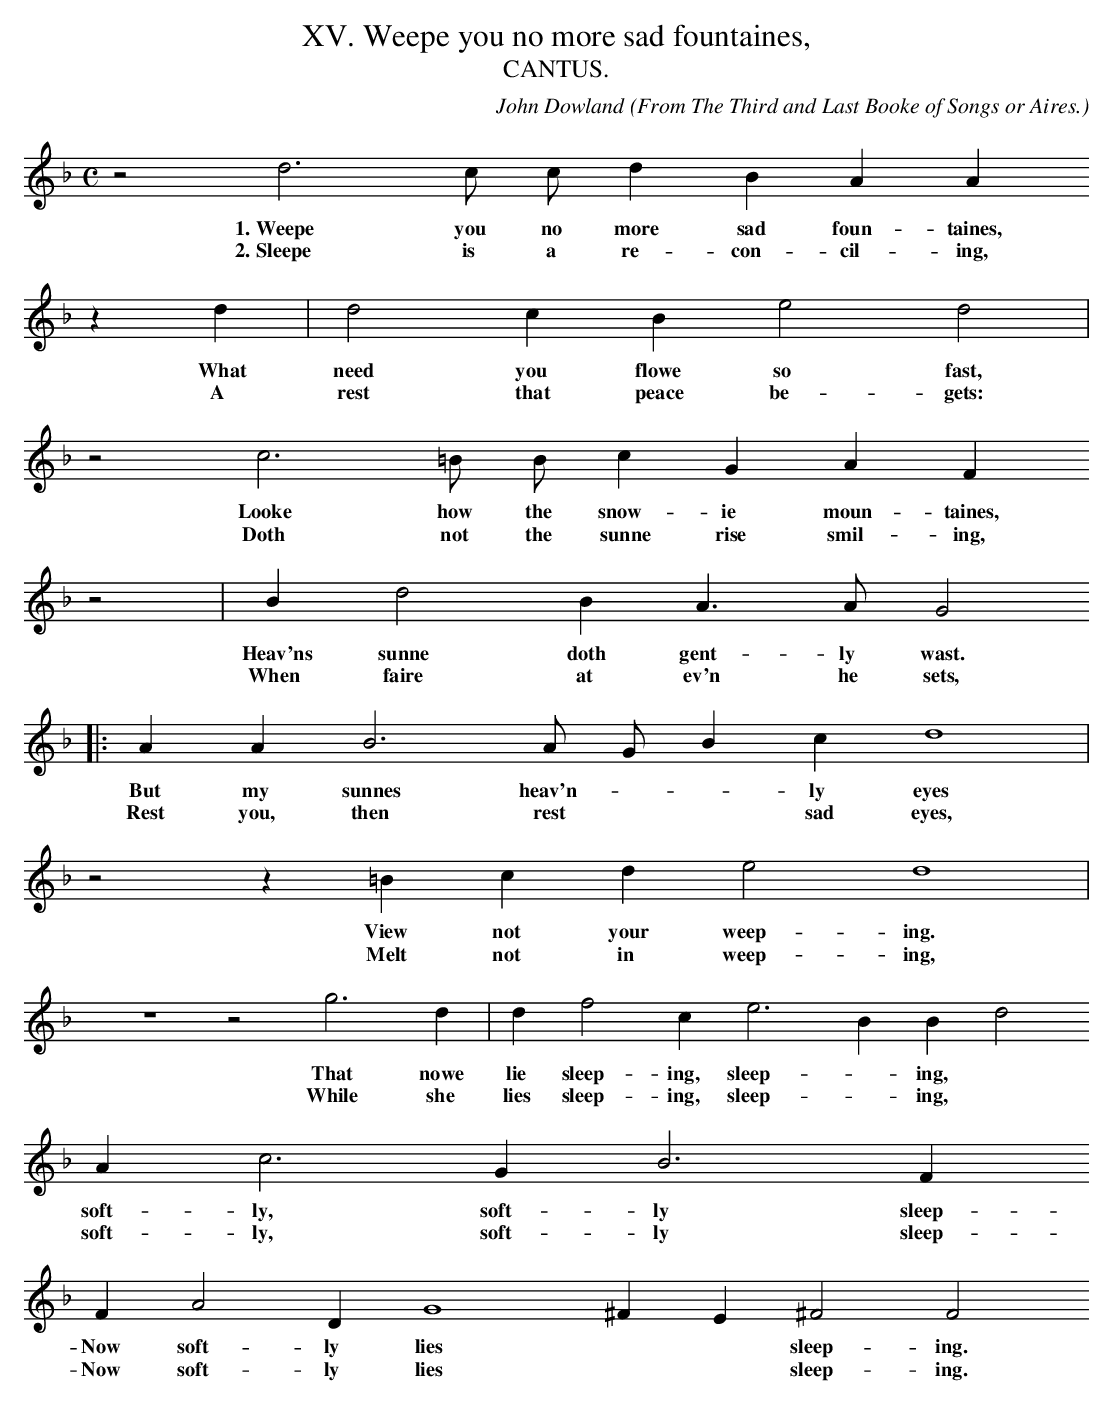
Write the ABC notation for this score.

X:1
T:XV. Weepe you no more sad fountaines,
T:CANTUS.
C: John Dowland
O: From The Third and Last Booke of Songs or Aires.
O: Newly composed to sing to the Lute, Orpharion, or viols,
O: and a dialogue for a base and meane Lute with five voices to sing thereto.
M:C
L:1/4
K:F
z2 d3 c/ c/ d B A A
w: 1.~Weepe you no more sad foun- taines,
w: 2.~Sleepe is a re- con- cil- ing,
z d | d2 c B e2 d2 |
w: What need you flowe so fast,
w: A rest that peace be- gets:
z2 c3 =B/ B/ c G A F
w: Looke how the snow- ie moun- taines,
w: Doth not the sunne rise smil- ing,
z2 | B d2 B A > A G2
w: Heav'ns sunne doth gent- ly wast.
w: When faire at ev'n he sets,
|:A A B3 A/ G/ B c d4 |
w: But my sunnes heav'n- * * ly eyes
w: Rest you, then rest * * sad eyes,
z2 z =B c d e2 d4 |
w: View not your weep- ing.
w: Melt not in weep- ing,
z4 z2 g3 d | d f2 c e3 B B d2
w: That nowe lie sleep- ing, sleep- * ing,
w: While she lies sleep- ing,  sleep- * ing,
A c3 G B3 F
w: soft- ly, soft- ly sleep-  ing
w: soft- ly, soft- ly sleep- ing
 F A2 D G4 ^F E ^F2 F2
w: Now soft- ly lies * * sleep- ing.
w: Now soft- ly lies * * sleep- ing.
